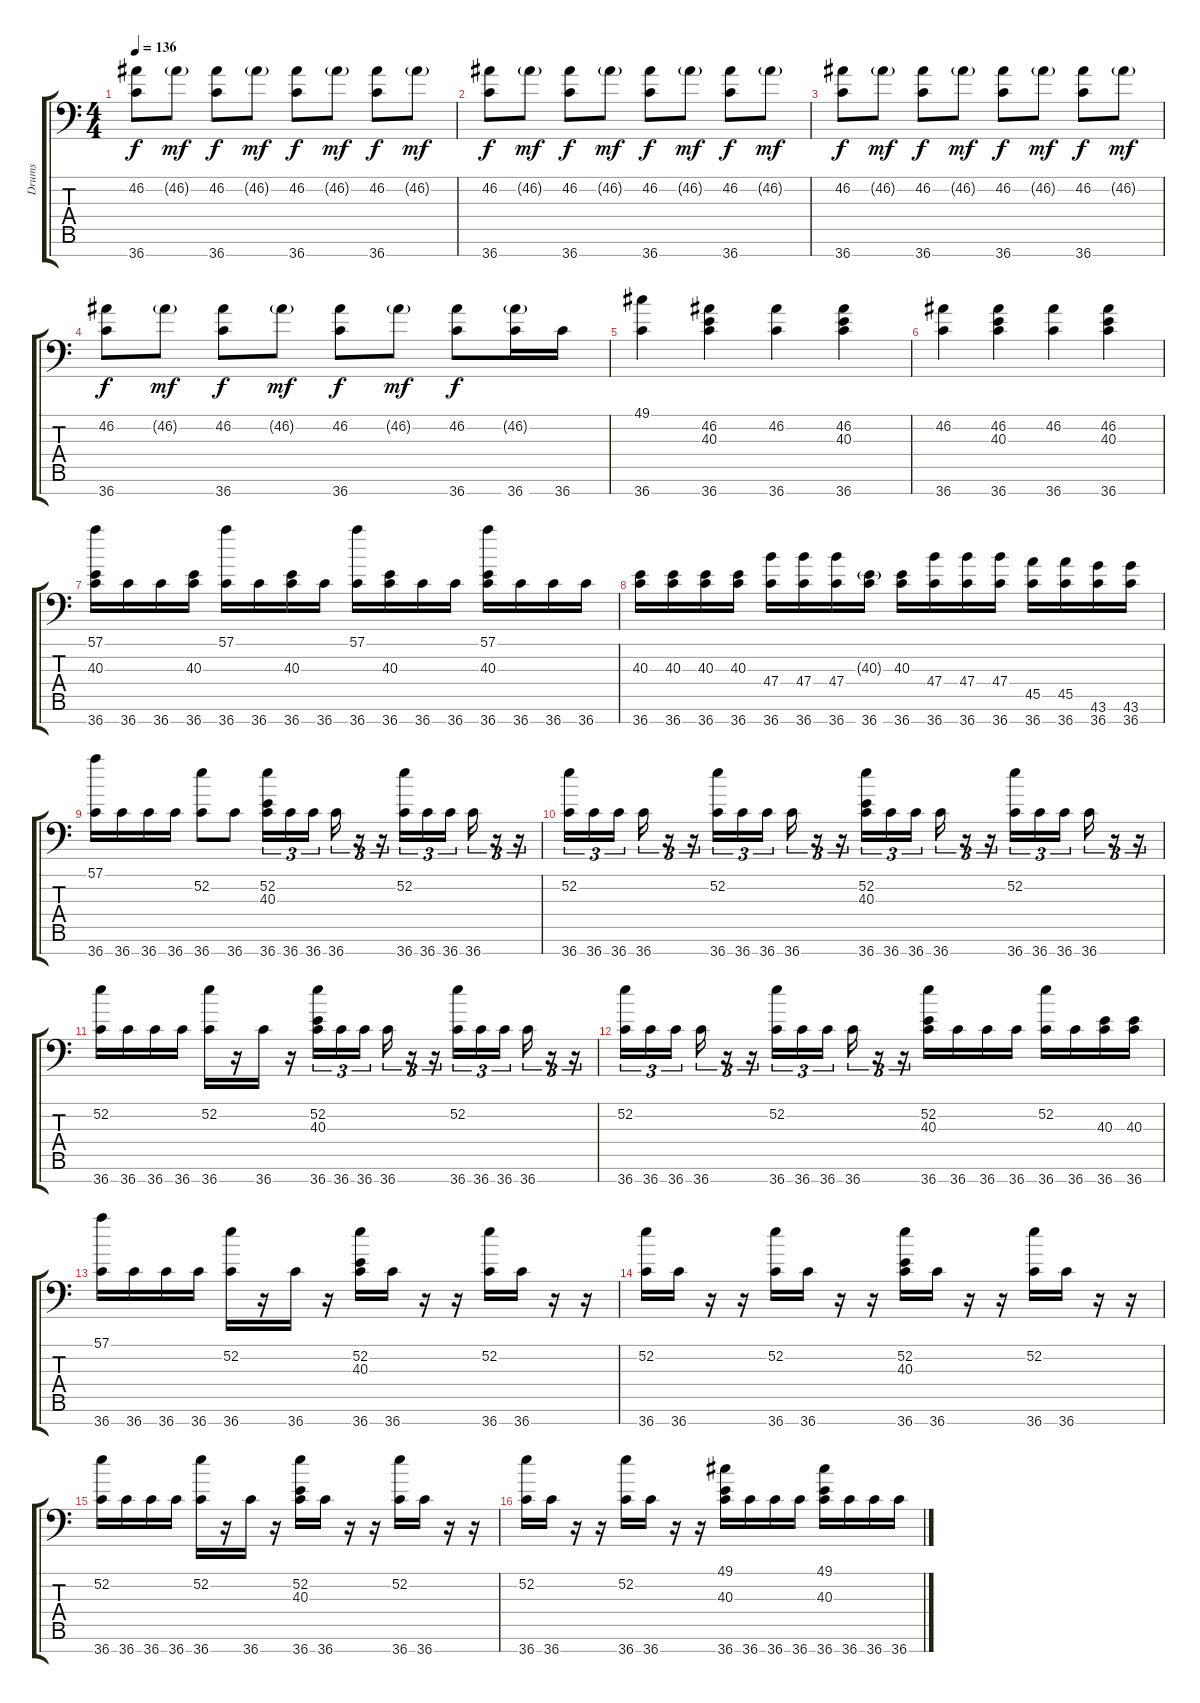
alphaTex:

\track ("Drums" "Drums") {instrument acousticgrandpiano}
\staff {score tabs}
\tuning (C-1 C-1 C-1 C-1 C-1 C-1 C-1) {hide}
\ts (4 4)
\tempo 136
\clef f4
\ks c
(46.2 36.7).8{dy f} 46.2{g}.8{dy mf} (46.2 36.7).8{dy f} 46.2{g}.8{dy mf} (46.2 36.7).8{dy f} 46.2{g}.8{dy mf} (46.2 36.7).8{dy f} 46.2{g}.8{dy mf} |
(46.2 36.7).8{dy f} 46.2{g}.8{dy mf} (46.2 36.7).8{dy f} 46.2{g}.8{dy mf} (46.2 36.7).8{dy f} 46.2{g}.8{dy mf} (46.2 36.7).8{dy f} 46.2{g}.8{dy mf} |
(46.2 36.7).8{dy f} 46.2{g}.8{dy mf} (46.2 36.7).8{dy f} 46.2{g}.8{dy mf} (46.2 36.7).8{dy f} 46.2{g}.8{dy mf} (46.2 36.7).8{dy f} 46.2{g}.8{dy mf} |
(46.2 36.7).8{dy f} 46.2{g}.8{dy mf} (46.2 36.7).8{dy f} 46.2{g}.8{dy mf} (46.2 36.7).8{dy f} 46.2{g}.8{dy mf} (46.2 36.7).8{dy f} (46.2{g} 36.7).16 36.7.16 |
(49.1 36.7).4 (46.2 40.3 36.7).4 (46.2 36.7).4 (46.2 40.3 36.7).4 |
(46.2 36.7).4 (46.2 40.3 36.7).4 (46.2 36.7).4 (46.2 40.3 36.7).4 |
(57.1 40.3 36.7).16 36.7.16 36.7.16 (40.3 36.7).16 (57.1 36.7).16 36.7.16 (40.3 36.7).16 36.7.16 (57.1 36.7).16 (40.3 36.7).16 36.7.16 36.7.16 (57.1 40.3 36.7).16 36.7.16 36.7.16 36.7.16 |
(40.3 36.7).16 (40.3 36.7).16 (40.3 36.7).16 (40.3 36.7).16 (47.4 36.7).16 (47.4 36.7).16 (47.4 36.7).16 (40.3{g} 36.7).16 (40.3 36.7).16 (47.4 36.7).16 (47.4 36.7).16 (47.4 36.7).16 (45.5 36.7).16 (45.5 36.7).16 (43.6 36.7).16 (43.6 36.7).16 |
(57.1 36.7).16 36.7.16 36.7.16 36.7.16 (52.2 36.7).8 36.7.8 (52.2 40.3 36.7).16{tu (3 2)} 36.7.16{tu (3 2)} 36.7.16{tu (3 2)} 36.7.16{tu (3 2)} r.16{tu (3 2)} r.16{tu (3 2)} (52.2 36.7).16{tu (3 2)} 36.7.16{tu (3 2)} 36.7.16{tu (3 2)} 36.7.16{tu (3 2)} r.16{tu (3 2)} r.16{tu (3 2)} |
(52.2 36.7).16{tu (3 2)} 36.7.16{tu (3 2)} 36.7.16{tu (3 2)} 36.7.16{tu (3 2)} r.16{tu (3 2)} r.16{tu (3 2)} (52.2 36.7).16{tu (3 2)} 36.7.16{tu (3 2)} 36.7.16{tu (3 2)} 36.7.16{tu (3 2)} r.16{tu (3 2)} r.16{tu (3 2)} (52.2 40.3 36.7).16{tu (3 2)} 36.7.16{tu (3 2)} 36.7.16{tu (3 2)} 36.7.16{tu (3 2)} r.16{tu (3 2)} r.16{tu (3 2)} (52.2 36.7).16{tu (3 2)} 36.7.16{tu (3 2)} 36.7.16{tu (3 2)} 36.7.16{tu (3 2)} r.16{tu (3 2)} r.16{tu (3 2)} |
(52.2 36.7).16 36.7.16 36.7.16 36.7.16 (52.2 36.7).16 r.16 36.7.16 r.16 (52.2 40.3 36.7).16{tu (3 2)} 36.7.16{tu (3 2)} 36.7.16{tu (3 2)} 36.7.16{tu (3 2)} r.16{tu (3 2)} r.16{tu (3 2)} (52.2 36.7).16{tu (3 2)} 36.7.16{tu (3 2)} 36.7.16{tu (3 2)} 36.7.16{tu (3 2)} r.16{tu (3 2)} r.16{tu (3 2)} |
(52.2 36.7).16{tu (3 2)} 36.7.16{tu (3 2)} 36.7.16{tu (3 2)} 36.7.16{tu (3 2)} r.16{tu (3 2)} r.16{tu (3 2)} (52.2 36.7).16{tu (3 2)} 36.7.16{tu (3 2)} 36.7.16{tu (3 2)} 36.7.16{tu (3 2)} r.16{tu (3 2)} r.16{tu (3 2)} (52.2 40.3 36.7).16 36.7.16 36.7.16 36.7.16 (52.2 36.7).16 36.7.16 (40.3 36.7).16 (40.3 36.7).16 |
(57.1 36.7).16 36.7.16 36.7.16 36.7.16 (52.2 36.7).16 r.16 36.7.16 r.16 (52.2 40.3 36.7).16 36.7.16 r.16 r.16 (52.2 36.7).16 36.7.16 r.16 r.16 |
(52.2 36.7).16 36.7.16 r.16 r.16 (52.2 36.7).16 36.7.16 r.16 r.16 (52.2 40.3 36.7).16 36.7.16 r.16 r.16 (52.2 36.7).16 36.7.16 r.16 r.16 |
(52.2 36.7).16 36.7.16 36.7.16 36.7.16 (52.2 36.7).16 r.16 36.7.16 r.16 (52.2 40.3 36.7).16 36.7.16 r.16 r.16 (52.2 36.7).16 36.7.16 r.16 r.16 |
(52.2 36.7).16 36.7.16 r.16 r.16 (52.2 36.7).16 36.7.16 r.16 r.16 (49.1 40.3 36.7).16 36.7.16 36.7.16 36.7.16 (49.1 40.3 36.7).16 36.7.16 36.7.16 36.7.16
